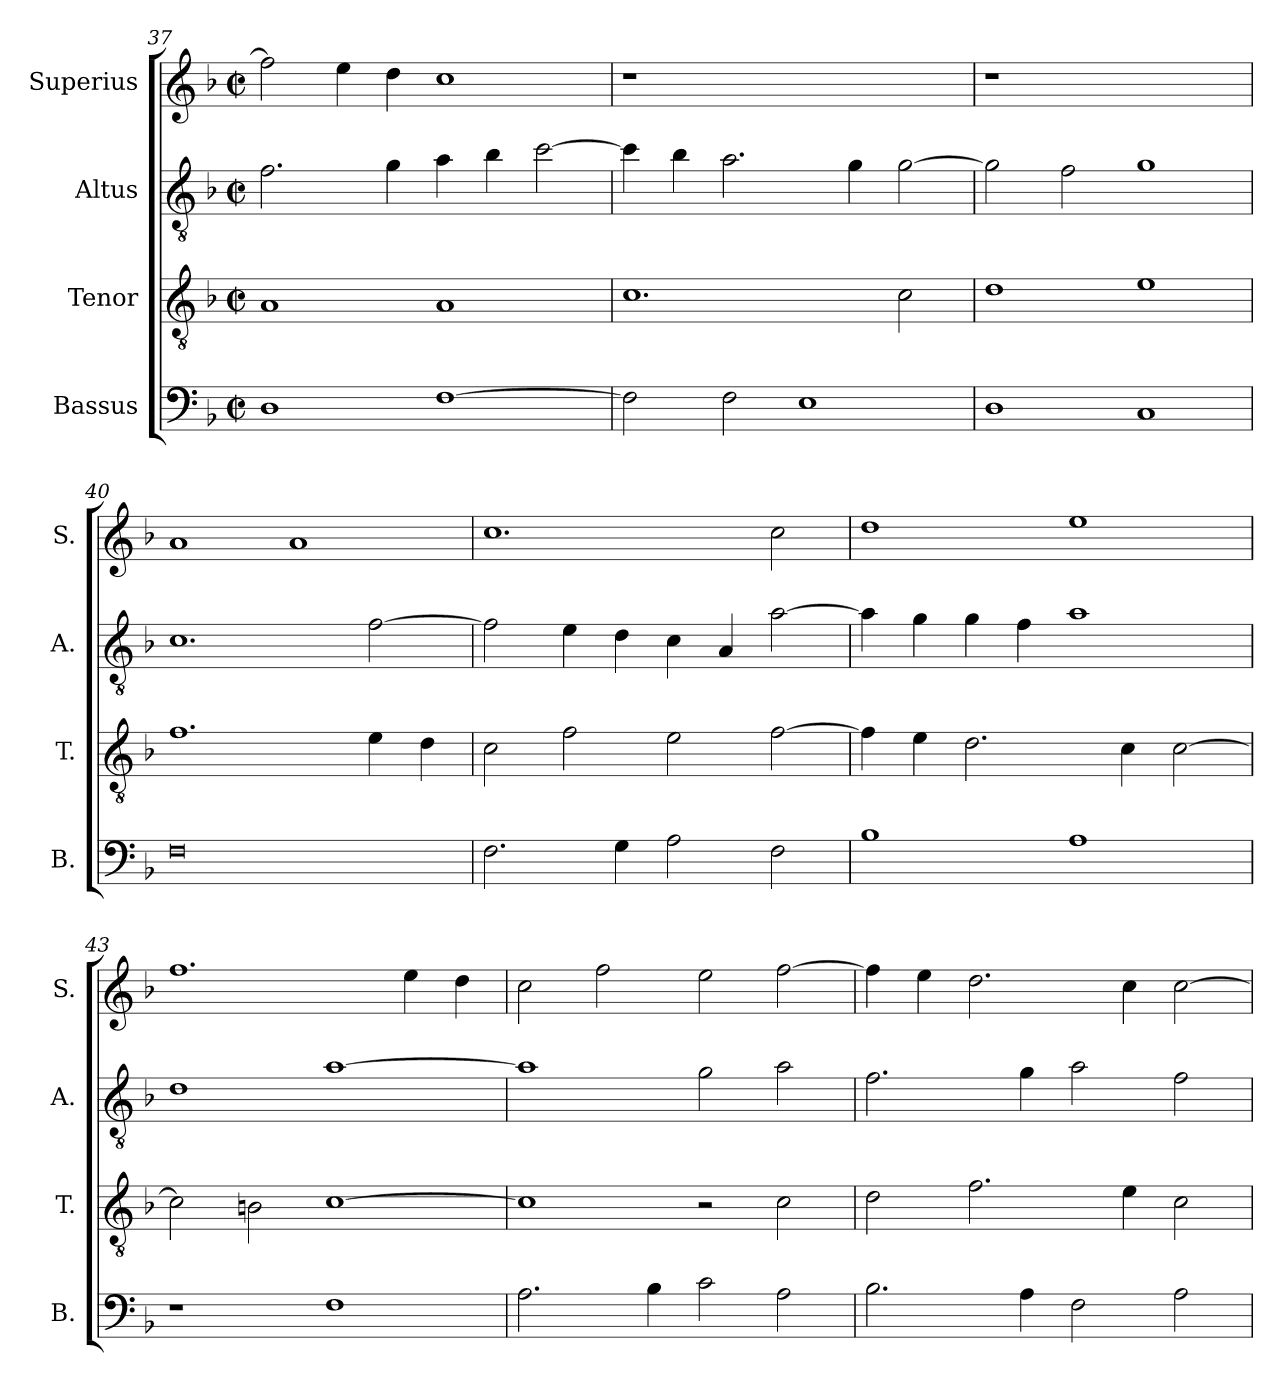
**kern	**kern	**kern	**kern
*part4	*part3	*part2	*part1
*staff4	*staff3	*staff2	*staff1
*I"Bassus	*I"Tenor	*I"Altus	*I"Superius
*I'B.	*I'T.	*I'A.	*I'S.
!!LO:LB:g=z
*clefF4	*clefGv2	*clefGv2	*clefG2
*	*ITrd7c12	*ITrd7c12	*
*k[b-]	*k[b-]	*k[b-]	*k[b-]
*F:	*F:	*F:	*F:
*M2/2	*M2/2	*M2/2	*M2/2
*met(c|)	*met(c|)	*met(c|)	*met(c|)
=37	=37	=37	=37
1Di	1AAi	2.Fi\	2ffi\]
.	.	.	4eei\
.	.	4Gi\	4ddi\
[>1Fi	1AAi	4Ai\	1cci
.	.	4B-i\	.
.	.	[>2ci\	.
=38	=38	=38	=38
!	!	!	!LO:N:vis=1
2Fi\]	1.Ci	4ci\]	1r
.	.	4B-i\	.
2Fi\	.	2.Ai\	.
1Ei	.	.	1ryy
.	.	4Gi\	.
.	2Ci\	[>2Gi\	.
=39	=39	=39	=39
!	!	!	!LO:N:vis=1
1Di	1Di	2Gi\]	1r
.	.	2Fi\	.
1Ci	1Ei	1Gi	1ryy
=40	=40	=40	=40
0Fi	1.Fi	1.Ci	1ai
.	.	.	1ai
.	4Ei\	[>2Fi\	.
.	4Di\	.	.
!!LO:PB:g=z
=41	=41	=41	=41
2.Fi\	2Ci\	2Fi\]	1.cci
.	2Fi\	4Ei\	.
4Gi\	.	4Di\	.
2Ai\	2Ei\	4Ci\	.
.	.	4AAi/	.
2Fi\	[>2Fi\	[>2Ai\	2cci\
=42	=42	=42	=42
1B-i	4Fi\]	4Ai\]	1ddi
.	4Ei\	4Gi\	.
.	2.Di\	4Gi\	.
.	.	4Fi\	.
1Ai	.	1Ai	1eei
.	4Ci\	.	.
.	[>2Ci\	.	.
=43	=43	=43	=43
1r	2Ci\]	1Di	1.ffi
.	2BBni\	.	.
1Fi	[>1Ci	[>1Ai	.
.	.	.	4eei\
.	.	.	4ddi\
=44	=44	=44	=44
2.Ai\	1Ci]	1Ai]	2cci\
.	.	.	2ffi\
4B-i\	.	.	.
2ci\	2r	2Gi\	2eei\
2Ai\	2Ci\	2Ai\	[>2ffi\
!!LO:LB:g=z
=45	=45	=45	=45
2.B-i\	2Di\	2.Fi\	4ffi\]
.	.	.	4eei\
.	2.Fi\	.	2.ddi\
4Ai\	.	4Gi\	.
2Fi\	.	2Ai\	.
.	4Ei\	.	4cci\
2Ai\	2Ci\	2Fi\	[>2cci\
=	=	=	=
*-	*-	*-	*-
